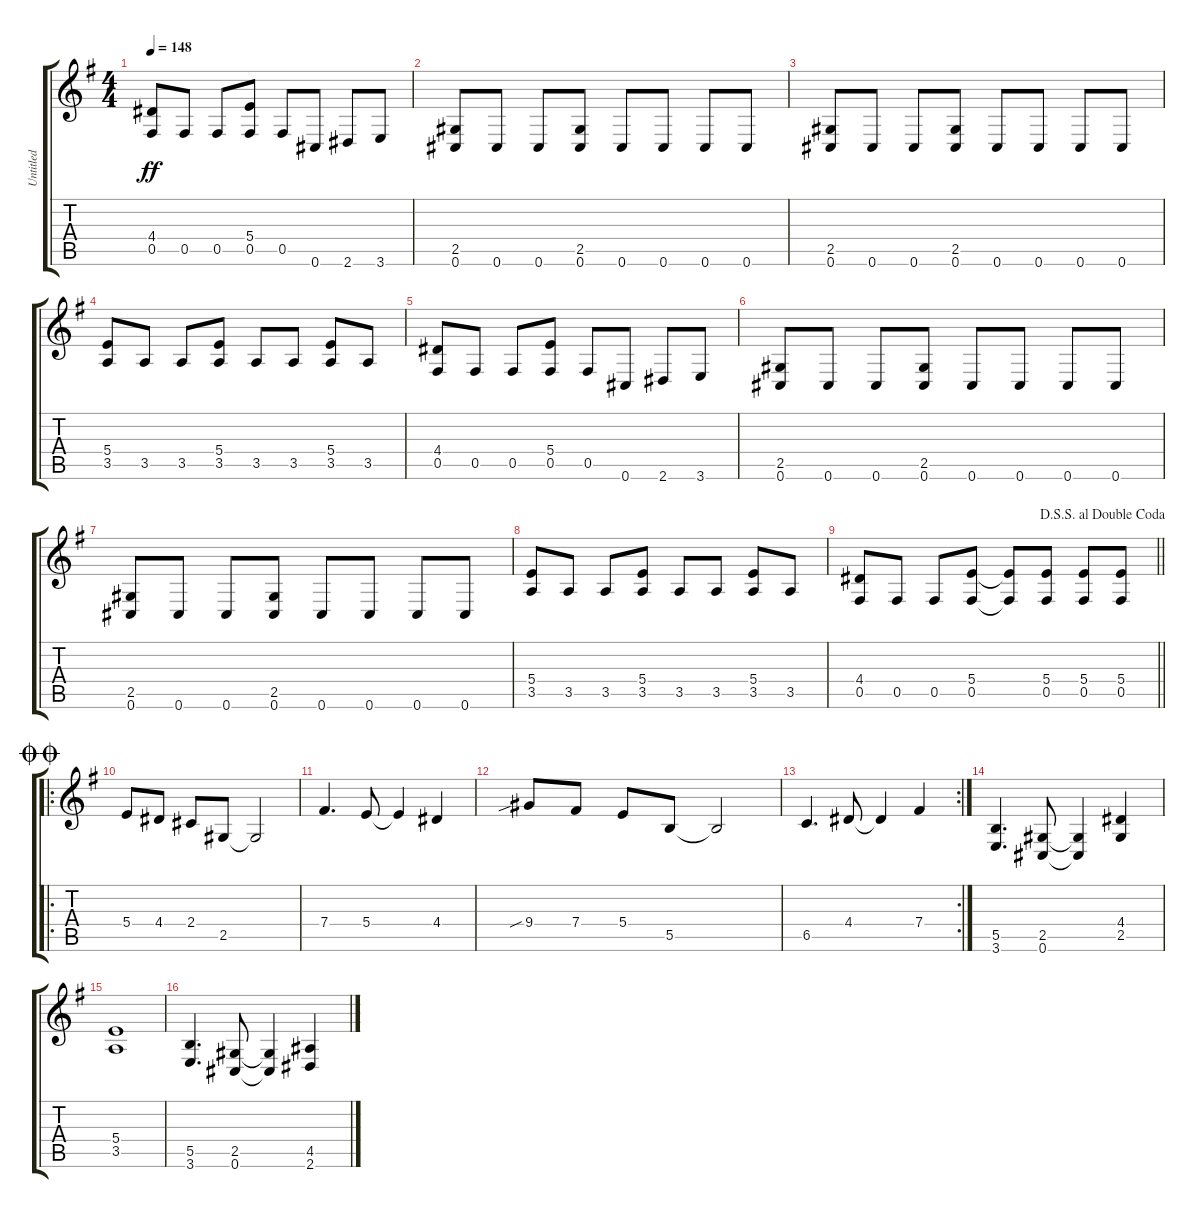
\track ("Untitled" "Untitled") {instrument distortionguitar}
\staff {score tabs}
\tuning (Db4 Ab3 E3 B2 Gb2 Db2) {hide}
\ts (4 4)
\tempo 148
\clef g2
\ks g
(4.4 0.5).8{dy ff} 0.5.8 0.5.8 (5.4 0.5).8 0.5.8 0.6.8 2.6.8 3.6.8 |
(2.5 0.6).8 0.6.8 0.6.8 (2.5 0.6).8 0.6.8 0.6.8 0.6.8 0.6.8 |
(2.5 0.6).8 0.6.8 0.6.8 (2.5 0.6).8 0.6.8 0.6.8 0.6.8 0.6.8 |
(5.4 3.5).8 3.5.8 3.5.8 (5.4 3.5).8 3.5.8 3.5.8 (5.4 3.5).8 3.5.8 |
(4.4 0.5).8 0.5.8 0.5.8 (5.4 0.5).8 0.5.8 0.6.8 2.6.8 3.6.8 |
(2.5 0.6).8 0.6.8 0.6.8 (2.5 0.6).8 0.6.8 0.6.8 0.6.8 0.6.8 |
(2.5 0.6).8 0.6.8 0.6.8 (2.5 0.6).8 0.6.8 0.6.8 0.6.8 0.6.8 |
(5.4 3.5).8 3.5.8 3.5.8 (5.4 3.5).8 3.5.8 3.5.8 (5.4 3.5).8 3.5.8 |
\jump dalsegnosegnoaldoublecoda
\barLineRight lightlight
(4.4 0.5).8 0.5.8 0.5.8 (5.4 0.5).8 (5.4{t} 0.5{t}).8 (5.4 0.5).8 (5.4 0.5).8 (5.4 0.5).8 |
\ro
\jump doublecoda
5.4.8 4.4.8 2.4.8 2.5.8 2.5{t}.2 |
7.4.4{d} 5.4.8 5.4{t}.4 4.4.4 |
9.4{sib}.8 7.4.8 5.4.8 5.5.8 5.5{t}.2 |
\rc 2
6.5.4{d} 4.4.8 4.4{t}.4 7.4.4 |
(5.5 3.6).4{d} (2.5 0.6).8 (2.5{t} 0.6{t}).4 (4.4 2.5).4 |
(5.4 3.5).1 |
(5.5 3.6).4{d} (2.5 0.6).8 (2.5{t} 0.6{t}).4 (4.5 2.6).4
